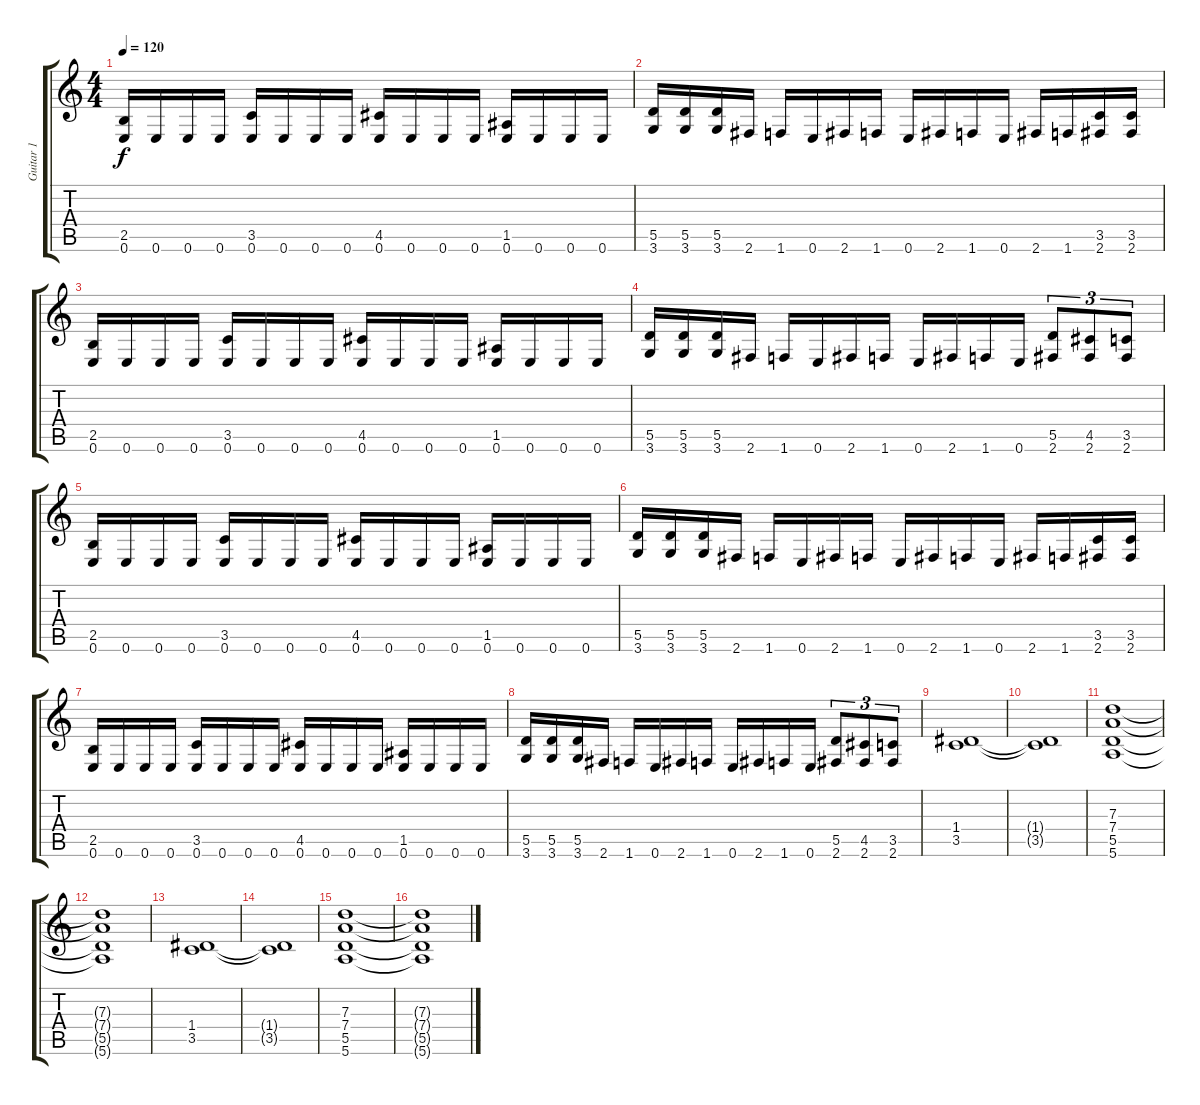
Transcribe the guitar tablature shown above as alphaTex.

\track ("Guitar 1" "Guitar 1") {instrument distortionguitar}
\staff {score tabs}
\tuning (E4 B3 G3 D3 A2 E2) {hide}
\ts (4 4)
\tempo 120
\clef g2
\ks c
(2.5 0.6).16{dy f} 0.6.16 0.6.16 0.6.16 (3.5 0.6).16 0.6.16 0.6.16 0.6.16 (4.5 0.6).16 0.6.16 0.6.16 0.6.16 (1.5 0.6).16 0.6.16 0.6.16 0.6.16 |
(5.5 3.6).16 (5.5 3.6).16 (5.5 3.6).16 2.6.16 1.6.16 0.6.16 2.6.16 1.6.16 0.6.16 2.6.16 1.6.16 0.6.16 2.6.16 1.6.16 (3.5 2.6).16 (3.5 2.6).16 |
(2.5 0.6).16 0.6.16 0.6.16 0.6.16 (3.5 0.6).16 0.6.16 0.6.16 0.6.16 (4.5 0.6).16 0.6.16 0.6.16 0.6.16 (1.5 0.6).16 0.6.16 0.6.16 0.6.16 |
(5.5 3.6).16 (5.5 3.6).16 (5.5 3.6).16 2.6.16 1.6.16 0.6.16 2.6.16 1.6.16 0.6.16 2.6.16 1.6.16 0.6.16 (5.5 2.6).8{tu (3 2)} (4.5 2.6).8{tu (3 2)} (3.5 2.6).8{tu (3 2)} |
(2.5 0.6).16 0.6.16 0.6.16 0.6.16 (3.5 0.6).16 0.6.16 0.6.16 0.6.16 (4.5 0.6).16 0.6.16 0.6.16 0.6.16 (1.5 0.6).16 0.6.16 0.6.16 0.6.16 |
(5.5 3.6).16 (5.5 3.6).16 (5.5 3.6).16 2.6.16 1.6.16 0.6.16 2.6.16 1.6.16 0.6.16 2.6.16 1.6.16 0.6.16 2.6.16 1.6.16 (3.5 2.6).16 (3.5 2.6).16 |
(2.5 0.6).16 0.6.16 0.6.16 0.6.16 (3.5 0.6).16 0.6.16 0.6.16 0.6.16 (4.5 0.6).16 0.6.16 0.6.16 0.6.16 (1.5 0.6).16 0.6.16 0.6.16 0.6.16 |
(5.5 3.6).16 (5.5 3.6).16 (5.5 3.6).16 2.6.16 1.6.16 0.6.16 2.6.16 1.6.16 0.6.16 2.6.16 1.6.16 0.6.16 (5.5 2.6).8{tu (3 2)} (4.5 2.6).8{tu (3 2)} (3.5 2.6).8{tu (3 2)} |
(1.4 3.5).1 |
(1.4{t} 3.5{t}).1 |
(7.3 7.4 5.5 5.6).1 |
(7.3{t} 7.4{t} 5.5{t} 5.6{t}).1 |
(1.4 3.5).1 |
(1.4{t} 3.5{t}).1 |
(7.3 7.4 5.5 5.6).1 |
(7.3{t} 7.4{t} 5.5{t} 5.6{t}).1
